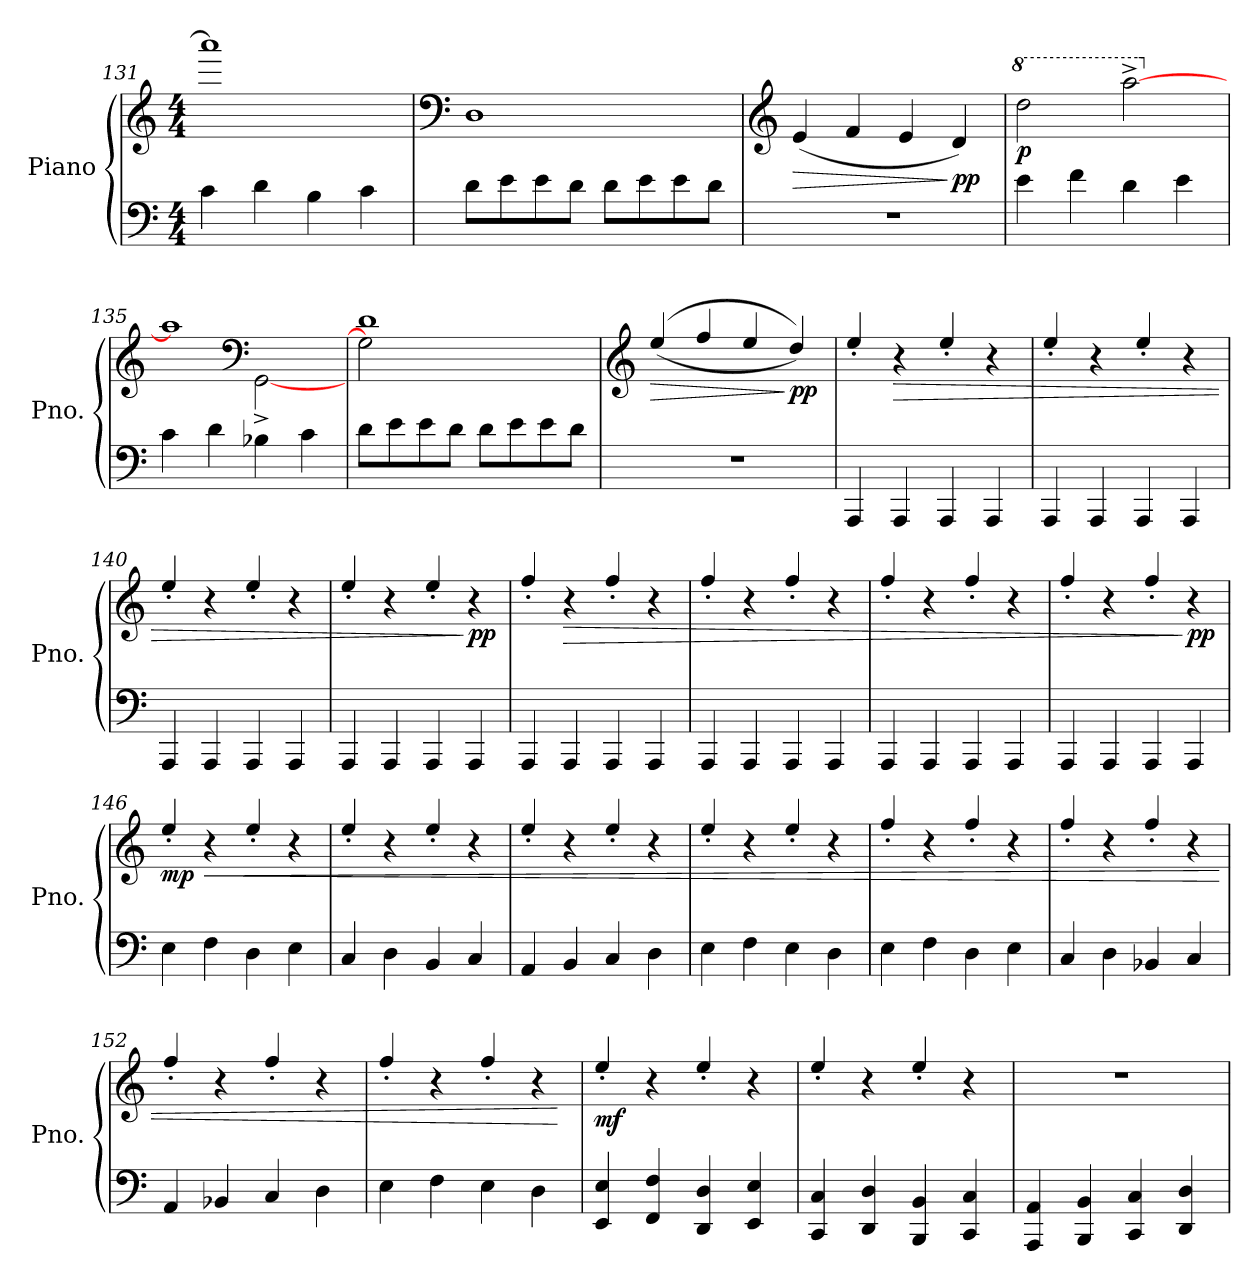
**kern	**kern	**dynam
*part1	*part1	*part1
*staff2	*staff1	*staff1/2
*I"Piano	*	*
*I'Pno.	*	*
*clefF4	*clefG2	*
*k[]	*k[]	*
*M4/4	*M4/4	*
=131	=131	=131
4c\	1aaa]	.
4d\	.	.
4B\	.	.
4c\	.	.
=132	=132	=132
*	*clefF4	*
8d\L	1D	.
8e\	.	.
8e\	.	.
8d\J	.	.
8d\L	.	.
8e\	.	.
8e\	.	.
8d\J	.	.
=133	=133	=133
*	*clefG2	*
!	!	!LO:HP:b
1r	(>4e/	>
.	4f/	.
.	4e/	.
!	!	!LO:DY:n=1:b
.	4d/)	] pp
!!LO:PB:g=z
=134	=134	=134
*	*8va	*
!	!	!LO:DY:b
4e\	2ddd\	p
4f\	.	.
4d\	[2aaa^\	.
4e\	.	.
=135	=135	=135
*	*X8va	*
*	*^	*
4c\	1aa]	2ryy	.
4d\	.	.	.
*	*clefF4	*	*
*	*8ba	*	*
4B-X\	.	[2GGG^\	.
4c\	.	.	.
=136	=136	=136	=136
8d\L	1D	2GG\]	.
8e\	.	.	.
8e\	.	.	.
8d\J	.	.	.
8d\L	.	2ryy	.
8e\	.	.	.
8e\	.	.	.
8d\J	.	.	.
*	*v	*v	*
=137	=137	=137
*	*clefG2	*
!	!	!LO:HP:b
1r	(>(>4e/	>
.	4f/	.
.	4e/	.
!	!	!LO:DY:n=1:b
.	4d/))	] pp
=138	=138	=138
!	!	!LO:DY:b
!	!	!LO:DY:n=1:b
4AAA/	4e'/	mf mf
!	!	!LO:HP:b
4AAA/	4r	>
4AAA/	4e'/	.
4AAA/	4r	.
=139	=139	=139
4AAA/	4e'/	.
4AAA/	4r	.
4AAA/	4e'/	.
4AAA/	4r	.
=140	=140	=140
4AAA/	4e'/	.
4AAA/	4r	.
4AAA/	4e'/	.
4AAA/	4r	.
!!LO:LB:g=z
=141	=141	=141
4AAA/	4e'/	.
4AAA/	4r	.
4AAA/	4e'/	.
!	!	!LO:DY:n=1:b
4AAA/	4r	] pp
=142	=142	=142
!	!	!LO:DY:b
!	!	!LO:DY:n=1:b
!	!	!LO:DY:n=2:b
4AAA/	4f'/	mf mf mf
!	!	!LO:HP:b
4AAA/	4r	>
4AAA/	4f'/	.
4AAA/	4r	.
=143	=143	=143
4AAA/	4f'/	.
4AAA/	4r	.
4AAA/	4f'/	.
4AAA/	4r	.
=144	=144	=144
4AAA/	4f'/	.
4AAA/	4r	.
4AAA/	4f'/	.
4AAA/	4r	.
=145	=145	=145
4AAA/	4f'/	.
4AAA/	4r	.
4AAA/	4f'/	.
!	!	!LO:DY:n=1:b
4AAA/	4r	] pp
=146	=146	=146
*X8ba	*	*
!	!	!LO:DY:b
4E\	4e'/	mp
!	!	!LO:HP:b
4F\	4r	<
4D\	4e'/	.
4E\	4r	.
=147	=147	=147
4C/	4e'/	.
4D\	4r	.
4BB/	4e'/	.
4C/	4r	.
=148	=148	=148
4AA/	4e'/	.
4BB/	4r	.
4C/	4e'/	.
4D\	4r	.
=149	=149	=149
4E\	4e'/	.
4F\	4r	.
4E\	4e'/	.
4D\	4r	.
!!LO:LB:g=z
=150	=150	=150
4E\	4f'/	.
4F\	4r	.
4D\	4f'/	.
4E\	4r	.
=151	=151	=151
4C/	4f'/	.
4D\	4r	.
4BB-X/	4f'/	.
4C/	4r	.
=152	=152	=152
4AA/	4f'/	.
4BB-X/	4r	.
4C/	4f'/	.
4D\	4r	.
=153	=153	=153
4E\	4f'/	.
4F\	4r	.
4E\	4f'/	.
4D\	4r	.
.	.	[
=154	=154	=154
!	!	!LO:DY:b
4EE/ 4E/	4e'/	mf
4FF/ 4F/	4r	.
4DD/ 4D/	4e'/	.
4EE/ 4E/	4r	.
=155	=155	=155
4CC/ 4C/	4e'/	.
4DD/ 4D/	4r	.
4BBB/ 4BB/	4e'/	.
4CC/ 4C/	4r	.
=156	=156	=156
4AAA/ 4AA/	1r	.
4BBB/ 4BB/	.	.
4CC/ 4C/	.	.
4DD/ 4D/	.	.
=	=	=
*-	*-	*-
